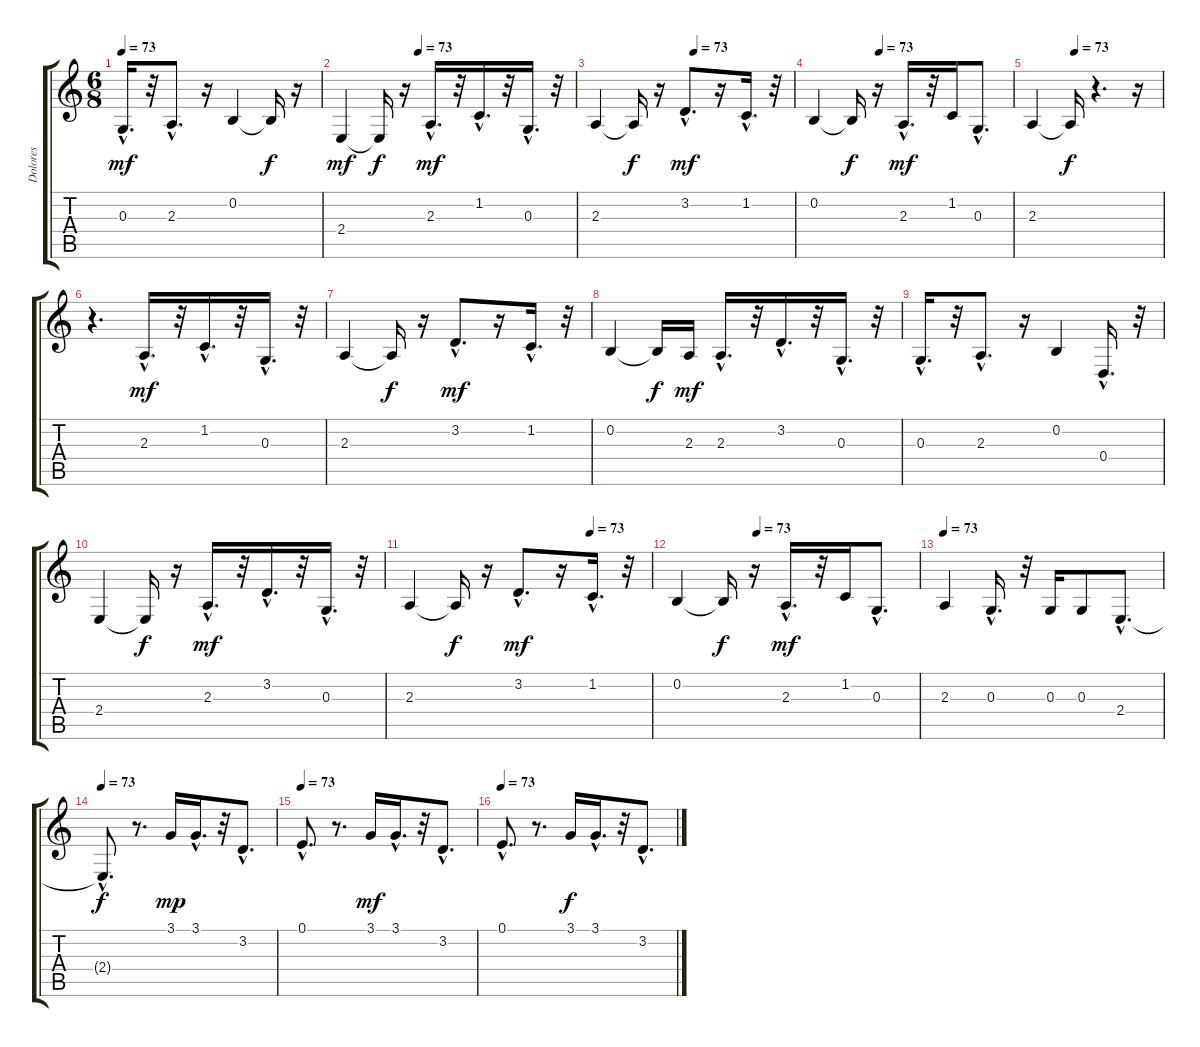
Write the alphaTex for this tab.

\track ("Dolores" "Dolores") {instrument panflute}
\staff {score tabs}
\tuning (E4 B3 G3 D3 A2 E2) {hide}
\ts (6 8)
\tempo 73
\clef g2
\ks c
0.3{hac}.16{d dy mf} r.32 2.3{hac}.8{d} r.16 0.2.4 0.2{t}.16{dy f} r.16 |
\tempo (73 0.3333333333333333)
2.4.4{dy mf} 2.4{t}.16{dy f} r.16 2.3{hac}.16{d dy mf} r.32 1.2{hac}.16{d} r.32 0.3{hac}.16{d} r.32 |
\tempo (73 0.5)
2.3.4 2.3{t}.16{dy f} r.16 3.2{hac}.8{d dy mf} r.16 1.2{hac}.16{d} r.32 |
\tempo (73 0.3333333333333333)
0.2.4 0.2{t}.16{dy f} r.16 2.3{hac}.16{d dy mf} r.32 1.2.16 0.3{hac}.8{d} |
\tempo (73 0.3333333333333333)
2.3.4 2.3{t}.16{dy f} r.4{d} r.16 |
r.4{d} 2.3{hac}.16{d dy mf} r.32 1.2{hac}.16{d} r.32 0.3{hac}.16{d} r.32 |
2.3.4 2.3{t}.16{dy f} r.16 3.2{hac}.8{d dy mf} r.16 1.2{hac}.16{d} r.32 |
0.2.4 0.2{t}.16{dy f} 2.3.16{dy mf} 2.3{hac}.16{d} r.32 3.2{hac}.16{d} r.32 0.3{hac}.16{d} r.32 |
0.3{hac}.16{d} r.32 2.3{hac}.8{d} r.16 0.2.4 0.4{hac}.16{d} r.32 |
2.4.4 2.4{t}.16{dy f} r.16 2.3{hac}.16{d dy mf} r.32 3.2{hac}.16{d} r.32 0.3{hac}.16{d} r.32 |
\tempo (73 0.75)
2.3.4 2.3{t}.16{dy f} r.16 3.2{hac}.8{d dy mf} r.16 1.2{hac}.16{d} r.32 |
\tempo (73 0.3333333333333333)
0.2.4 0.2{t}.16{dy f} r.16 2.3{hac}.16{d dy mf} r.32 1.2.16 0.3{hac}.8{d} |
\tempo 73
2.3.4 0.3{hac}.16{d} r.32 0.3.16 0.3.8 2.4{hac}.8{d} |
\tempo 73
2.4{hac t}.8{d dy f} r.8{d} 3.1.16{dy mp} 3.1{hac}.16{d} r.32 3.2{hac}.8{d} |
\tempo 73
0.1{hac}.8{d} r.8{d} 3.1.16{dy mf} 3.1{hac}.16{d} r.32 3.2{hac}.8{d} |
\tempo 73
0.1{hac}.8{d} r.8{d} 3.1.16{dy f} 3.1{hac}.16{d} r.32 3.2{hac}.8{d}
